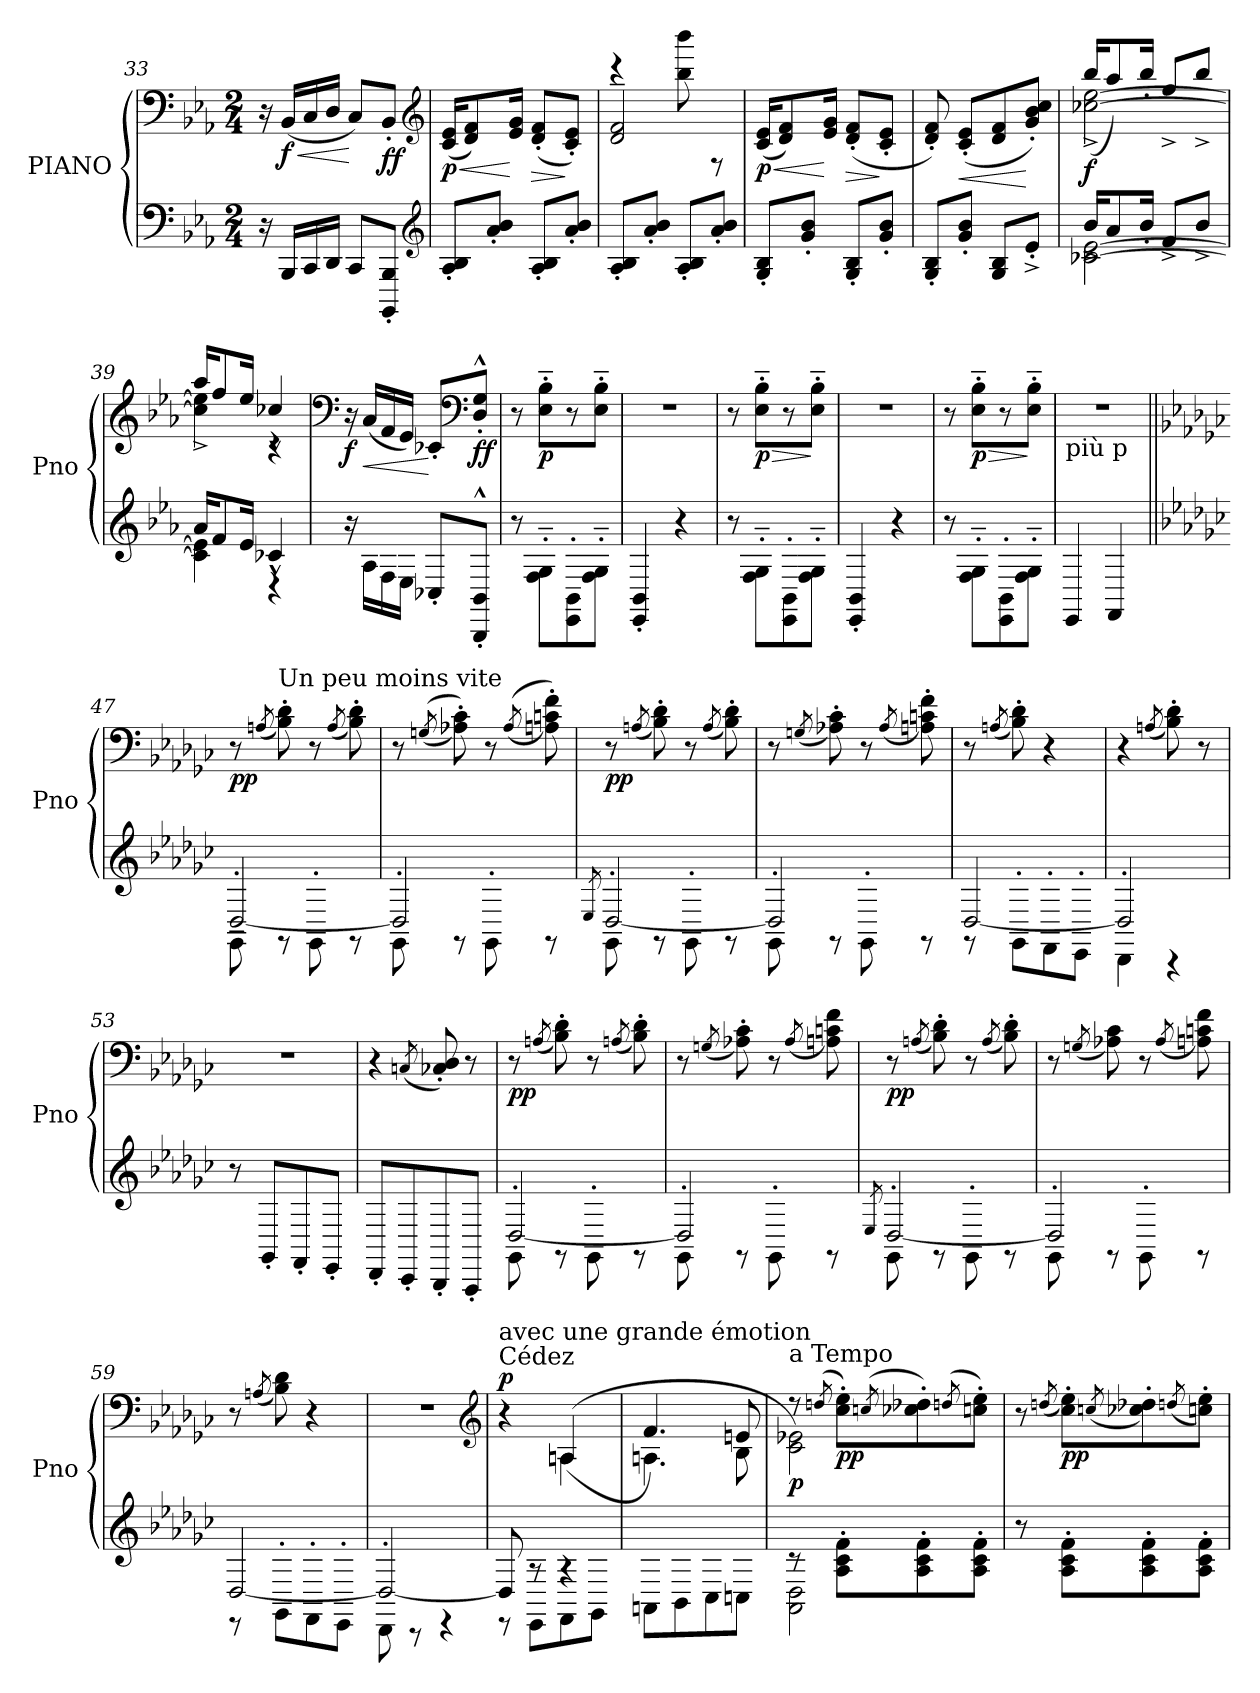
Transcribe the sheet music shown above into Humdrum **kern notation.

**kern	**kern	**dynam
*part1	*part1	*part1
*staff2	*staff1	*staff1/2
*I"PIANO	*	*
*I'Pno	*	*
*clefF4	*clefF4	*
*k[b-e-a-]	*k[b-e-a-]	*
*E-:	*E-:	*
*M2/4	*M2/4	*
=33	=33	=33
16r	16r	.
!	!	!LO:HP:b
!	!	!LO:DY:n=1:b
16BBB-/LL	(16BB-/LL	< f
16CC/	16C/	.
16DD/JJ	16D/JJ	.
8CC/L	8C/L)	[
!	!	!LO:DY:n=2:b
8BBBB-/' 8BBB-/'J	8BB-'/J	ff
*clefG2	*clefG2	*
=34	=34	=34
!	!	!LO:HP:b
!	!	!LO:DY:n=1:b
8A-/' 8B-/'L	(16c/ 16e-/KL	< p
.	8d/ 8f/)	.
8a-/' 8b-/'J	.	.
.	16e-/ 16g/Jk	[
!	!	!LO:HP:b
8A-/' 8B-/'L	(8d/' 8f/'L	>
8a-/' 8b-/'J	8c/' 8e-/'J)	]
=35	=35	=35
*	*^	*
8A-/' 8B-/'L	2d/~ 2f/~	4rccc	.
8a-/' 8b-/'J	.	.	.
8A-/' 8B-/'L	.	8bb-\ 8bbb-\	.
8a-/' 8b-/'J	.	8r	.
!!LO:LB:g=z
=36	=36	=36	=36
!	!	!	!LO:HP:b
!	!	!	!LO:DY:n=1:b
*	*v	*v	*
8G/' 8B-/'L	(16c/ 16e-/KL	< p
.	8d/ 8f/)	.
8g/' 8b-/'J	.	.
.	16e-/ 16g/Jk	[
!	!	!LO:HP:b
8G/' 8B-/'L	(8d/' 8f/'L	>
8g/' 8b-/'J	8c/' 8e-/'J	]
=37	=37	=37
8G/' 8B-/'L	8d/' 8f/')	.
!	!	!LO:HP:b
8g/' 8b-/'J	(8c/' 8e-/'L	<
8G/ 8B-/L	8d/ 8f/	.
8e-'^/J	8g/' 8b-/' 8cc/'J)	[
=38	=38	=38
*^	*^	*
!	!	!	!	!LO:DY:b
[2c-X\ [2e-\	16b-^/KL	[2cc-X\ [2ee-\	(16bb-^/KL	f
.	8a-/	.	8aa-/)	.
.	16b-'/Jk	.	16bb-'/Jk	.
.	8f^/L	.	8ff^/L	.
.	8b-^/J	.	8bb-^/J	.
=39	=39	=39	=39	=39
4c-\] 4e-\]	16a-^/KL	4cc-\] 4ee-\]	16aa-^/KL	.
.	8f/	.	8ff/	.
.	16e-/Jk	.	16ee-/Jk	.
4rD	4c-X^^/	4rc	4cc-X^^/	.
=40	=40	=40	=40	=40
!	!	!	!	!LO:DY:b
*v	*v	*	*	*
*	*v	*v	*
16r	16r	f
!	!	!LO:HP:b
16A-\LL	(16a-/LL	<
16F\	16f/	.
16E-\JJ	16e-/JJ)	.
8C-X'/L	8c-X'/L	[
*	*clefF4	*
!	!	!LO:DY:b
8BBB-/'^^ 8BB-/'^^J	8D/'^^ 8G/'^^J	ff
!!LO:LB:g=z
=41	=41	=41
8r	8r	.
!	!	!LO:DY:b
8F\'~ 8G\'~L	8E-\'~ 8B-\'~L	p
8EE-\' 8BB-\'	8r	.
8F\'~ 8G\'~J	8E-\'~ 8B-\'~J	.
=42	=42	=42
4EE-/' 4BB-/'	2r	.
4r	.	.
=43	=43	=43
8r	8r	.
!	!	!LO:HP:b
!	!	!LO:DY:n=1:b
8F\'~ 8G\'~L	8E-\'~ 8B-\'~L	> p
8EE-\' 8BB-\'	8r	.
8F\'~ 8G\'~J	8E-\'~ 8B-\'~J	]
=44	=44	=44
4EE-/' 4BB-/'	2r	.
4r	.	.
=45	=45	=45
8r	8r	.
!	!	!LO:HP:b
!	!	!LO:DY:n=1:b
8F\'~ 8G\'~L	8E-\'~ 8B-\'~L	> p
8EE-\' 8BB-\'	8r	.
8F\'~ 8G\'~J	8E-\'~ 8B-\'~J	]
=46	=46	=46
!	!LO:TX:b:t=più p	!
4EE-/	2r	.
4FF/	.	.
!!LO:LB:g=z
=47||	=47||	=47||
*k[b-e-a-d-g-c-]	*k[b-e-a-d-g-c-]	*
*G-:	*G-:	*
*^	*	*
!	!	!	!LO:DY:b
8GG-'\	[2D-~/	8r	pp
.	.	(8qAn/	.
!	!	!LO:TX:a:t=Un peu moins vite	!
8rGG	.	8B-\' 8d-\')	.
8GG-'\	.	8r	.
.	.	(8qA/	.
8rGG	.	8B-\' 8d-\')	.
=48	=48	=48	=48
8GG-'\	2D-/]	8r	.
.	.	((8qGn/	.
8rGG	.	8A-X\' 8c-\'))	.
8GG-'\	.	8r	.
.	.	((8qA-/	.
8rGG	.	8An\' 8cn\' 8f\'))	.
=49	=49	=49	=49
.	8qE-/	.	.
!	!	!	!LO:DY:b
8GG-'\	[2D-/	8r	pp
.	.	(8qAn/	.
8rGG	.	8B-\' 8d-\')	.
8GG-'\	.	8r	.
.	.	(8qA/	.
8rGG	.	8B-\' 8d-\')	.
=50	=50	=50	=50
8GG-'\	2D-/]	8r	.
.	.	(8qGn/	.
8rGG	.	8A-X\' 8c-\')	.
8GG-'\	.	8r	.
.	.	(8qA-/	.
8rGG	.	8An\' 8cn\' 8f\')	.
=51	=51	=51	=51
8rGG	[2D-/	8r	.
.	.	(8qAn/	.
8GG-'\L	.	8B-\' 8d-\')	.
8FF'\	.	4r	.
8EE-'\J	.	.	.
=52	=52	=52	=52
4DD-'\	2D-/]	4r	.
.	.	(8qAn/	.
4rCC	.	8B-\' 8d-\')	.
.	.	8r	.
*v	*v	*	*
!!LO:PB:g=z
=53	=53	=53
8r	2r	.
8GG-'/L	.	.
8FF'/	.	.
8EE-'/J	.	.
=54	=54	=54
8DD-'/L	4r	.
8CC-'/	.	.
.	(8qCn/	.
8BBB-'/	8C-X/' 8D-/')	.
8AAA-'/J	8r	.
=55	=55	=55
*^	*	*
!	!	!	!LO:DY:b
8GG-'\	[2D-/	8r	pp
.	.	(8qAn/	.
8rGG	.	8B-\' 8d-\')	.
8GG-'\	.	8r	.
.	.	(8qAn/	.
8rGG	.	8B-\' 8d-\')	.
=56	=56	=56	=56
8GG-'\	2D-/]	8r	.
.	.	(8qGn/	.
8rGG	.	8A-X\' 8c-\')	.
8GG-'\	.	8r	.
.	.	(8qA-/	.
8rGG	.	8An\ 8cn\ 8f\)	.
=57	=57	=57	=57
.	8qE-/	.	.
!	!	!	!LO:DY:b
8GG-'\	[2D-/	8r	pp
.	.	(8qAn/	.
8rGG	.	8B-\' 8d-\')	.
8GG-'\	.	8r	.
.	.	(8qA/	.
8rGG	.	8B-\' 8d-\')	.
!!LO:LB:g=z
=58	=58	=58	=58
8GG-'\	2D-/]	8r	.
.	.	(8qGn/	.
8rGG	.	8A-X\ 8c-\)	.
8GG-'\	.	8r	.
.	.	(8qA-/	.
8rGG	.	8An\ 8cn\ 8f\)	.
=59	=59	=59	=59
8rEE	[2D-/	8r	.
.	.	(8qAn/	.
8GG-'\L	.	8B-\ 8d-\)	.
8FF'\	.	4r	.
8EE-'\J	.	.	.
=60	=60	=60	=60
8DD-'\	2D-/_	2r	.
8rCC	.	.	.
4rEE	.	.	.
*	*	*clefG2	*
=61	=61	=61	=61
*	*	*^	*
!	!	!LO:TX:a:t=Cédez	!	!
!	!	!LO:TX:a:t=avec une grande émotion	!	!
!	!	!	!	!LO:DY:a
8rEE	8D-/]	4r	4ryy	p
8EE-\L	8rA	.	.	.
8FF\	4rA	4A-\	((4An/	.
8GG-\J	.	.	.	.
*v	*v	*	*	*
=62	=62	=62	=62
8AAn\L	4.An\	4.f/)	.
8BB-\	.	.	.
8C-\	.	.	.
8Cn\J	8B-\	8en/	.
!!LO:LB:g=z	!!
=63	=63	=63	=63
*^	*	*	*
!	!	!LO:TX:a:t=a Tempo	!	!
!	!	!	!	!LO:DY:b
8rc	2AA-\ 2D-\	8rdd	2c-\ 2e-X\)	p
.	.	(8qddn/	.	.
!	!	!	!	!LO:DY:b
8A-\' 8c-\' 8f\'L	.	8cc-\' 8ee-\'L)	.	pp
.	.	(8qccn/	.	.
8A-\' 8c-\' 8f\'	.	8cc-X\' 8dd-X\')	.	.
.	.	(8qddn/	.	.
8A-\' 8c-\' 8f\'J	.	8cc\' 8ee-\'J)	.	.
*v	*v	*	*	*
*	*v	*v	*
=64	=64	=64
8r	8r	.
.	(8qddn/	.
!	!	!LO:DY:b
8A-\' 8c-\' 8f\'L	8cc-\' 8ee-\'L)	pp
.	(8qccn/	.
8A-\' 8c-\' 8f\'	8cc-X\' 8dd-X\')	.
.	(8qddn/	.
8A-\' 8c-\' 8f\'J	8cc\' 8ee-\'J)	.
=	=	=
*-	*-	*-
